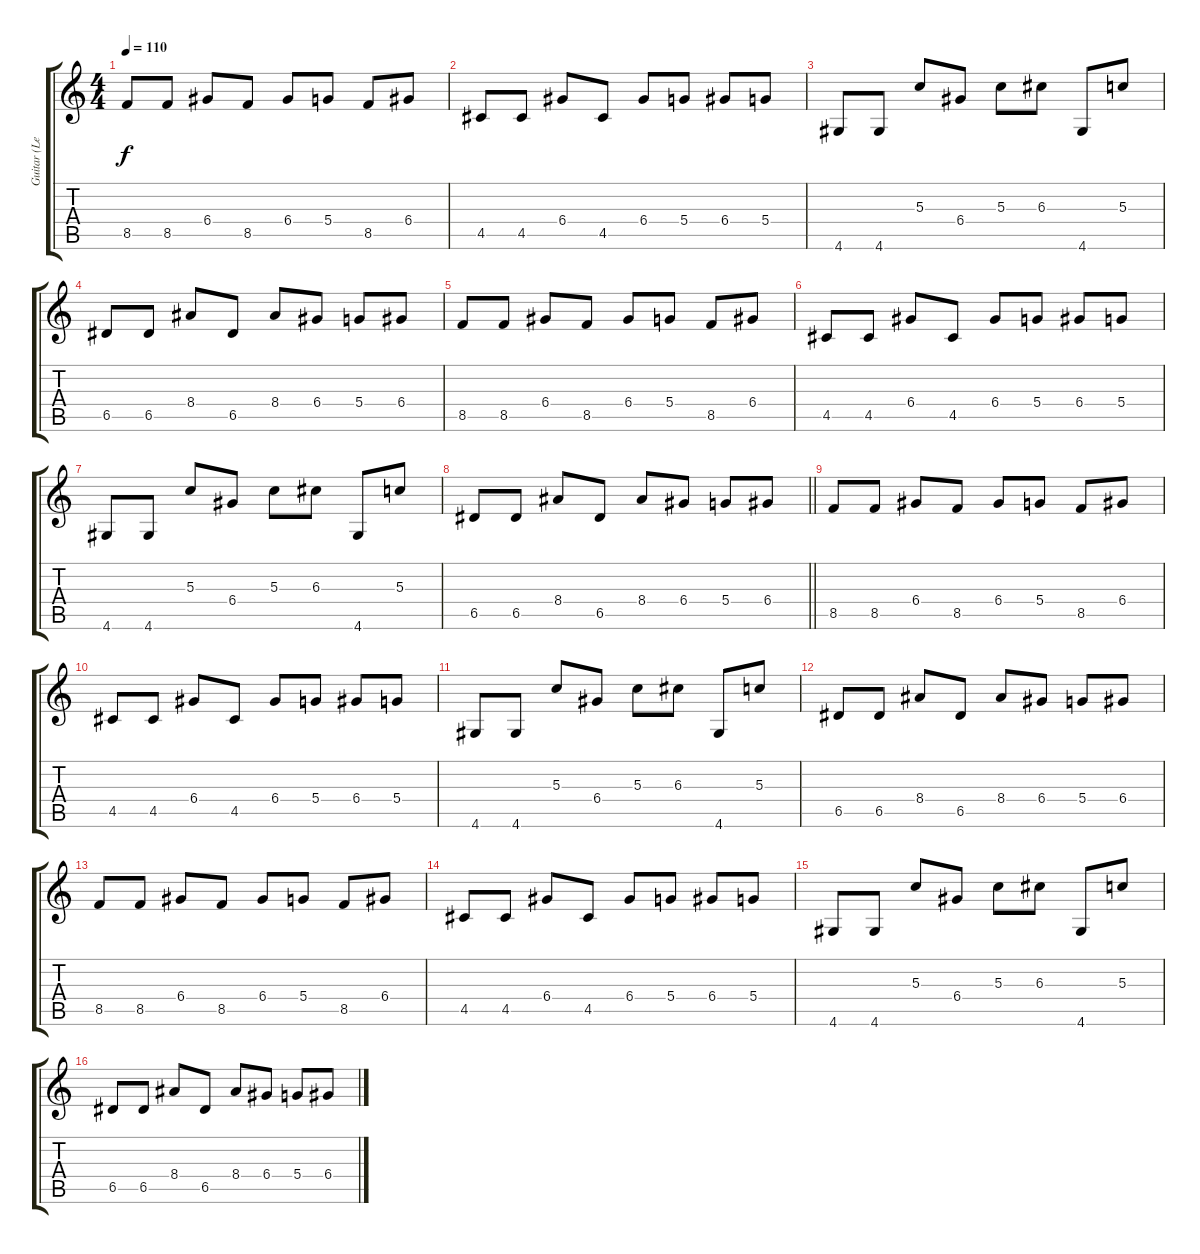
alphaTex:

\track ("Guitar (Lead)" "Guitar (Le") {instrument distortionguitar}
\staff {score tabs}
\tuning (E4 B3 G3 D3 A2 E2) {hide}
\ts (4 4)
\tempo 110
\clef g2
\ks c
8.5.8{dy f} 8.5.8 6.4.8 8.5.8 6.4.8 5.4.8 8.5.8 6.4.8 |
4.5.8 4.5.8 6.4.8 4.5.8 6.4.8 5.4.8 6.4.8 5.4.8 |
4.6.8 4.6.8 5.3.8 6.4.8 5.3.8 6.3.8 4.6.8 5.3.8 |
6.5.8{volume 12} 6.5.8 8.4.8 6.5.8 8.4.8 6.4.8 5.4.8 6.4.8 |
8.5.8 8.5.8 6.4.8 8.5.8 6.4.8 5.4.8 8.5.8 6.4.8 |
4.5.8 4.5.8 6.4.8 4.5.8 6.4.8 5.4.8 6.4.8 5.4.8 |
4.6.8 4.6.8 5.3.8 6.4.8 5.3.8 6.3.8 4.6.8 5.3.8 |
\barLineRight lightlight
6.5.8 6.5.8 8.4.8 6.5.8 8.4.8 6.4.8 5.4.8 6.4.8 |
8.5.8{volume 8} 8.5.8 6.4.8 8.5.8 6.4.8 5.4.8 8.5.8 6.4.8 |
4.5.8 4.5.8 6.4.8 4.5.8 6.4.8 5.4.8 6.4.8 5.4.8 |
4.6.8 4.6.8 5.3.8 6.4.8 5.3.8 6.3.8 4.6.8 5.3.8 |
6.5.8 6.5.8 8.4.8 6.5.8 8.4.8 6.4.8 5.4.8 6.4.8 |
8.5.8 8.5.8 6.4.8 8.5.8 6.4.8 5.4.8 8.5.8 6.4.8 |
4.5.8{volume 4} 4.5.8 6.4.8 4.5.8 6.4.8 5.4.8 6.4.8 5.4.8 |
4.6.8 4.6.8 5.3.8 6.4.8 5.3.8 6.3.8 4.6.8 5.3.8 |
6.5.8 6.5.8 8.4.8 6.5.8 8.4.8 6.4.8 5.4.8 6.4.8
